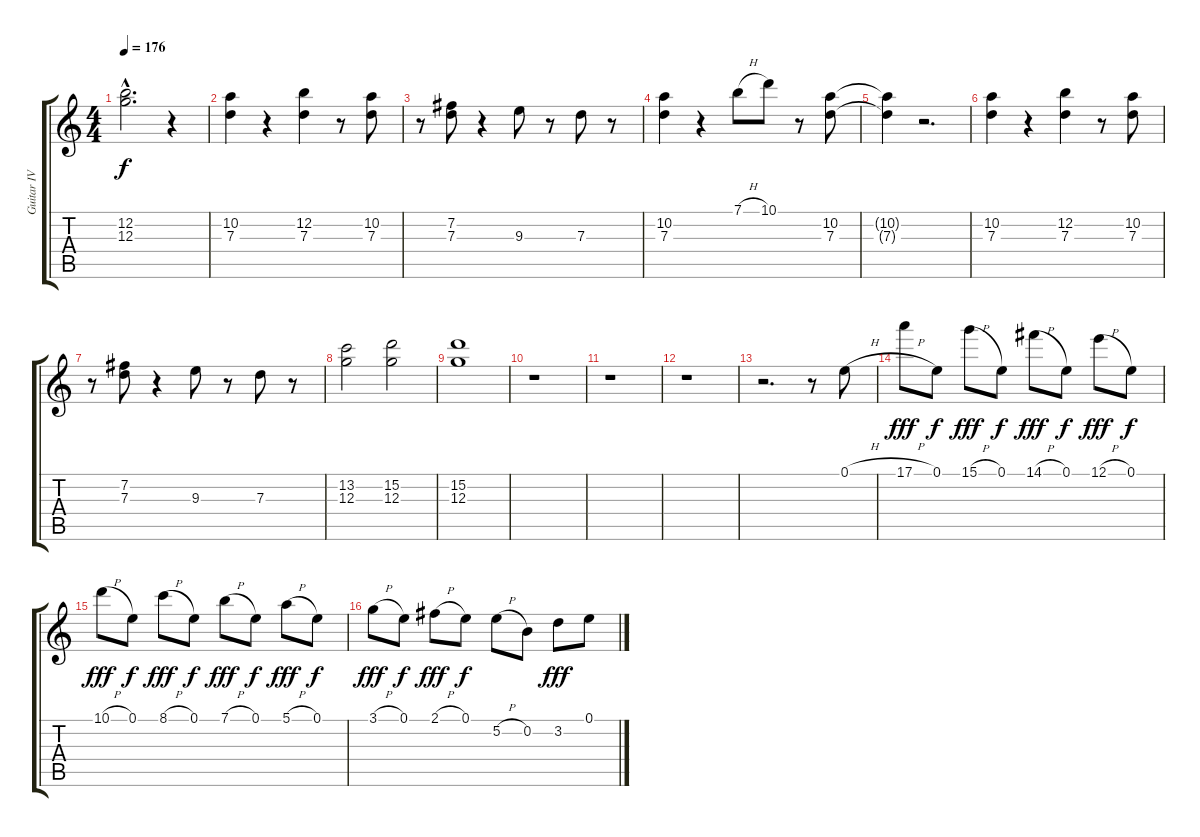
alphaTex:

\track ("Guitar IV - Solo" "Guitar IV ") {instrument overdrivenguitar}
\staff {score tabs}
\tuning (E4 B3 G3 D3 A2 E2) {hide}
\ts (4 4)
\tempo 176
\clef g2
\ks c
(12.2{hac} 12.3{hac}).2{d dy f} r.4 |
(10.2 7.3).4 r.4 (12.2 7.3).4 r.8 (10.2 7.3).8 |
r.8 (7.2 7.3).8 r.4 9.3.8 r.8 7.3.8 r.8 |
(10.2 7.3).4 r.4 7.1{h}.8 10.1.8 r.8 (10.2 7.3).8 |
(10.2{t} 7.3{t}).4 r.2{d} |
(10.2 7.3).4 r.4 (12.2 7.3).4 r.8 (10.2 7.3).8 |
r.8 (7.2 7.3).8 r.4 9.3.8 r.8 7.3.8 r.8 |
(13.2 12.3).2 (15.2 12.3).2 |
(15.2 12.3).1 |
r.1 |
r.1 |
r.1 |
r.2{d} r.8 0.1{h}.8 |
17.1{h}.8{dy fff} 0.1.8{dy f} 15.1{h}.8{dy fff} 0.1.8{dy f} 14.1{h}.8{dy fff} 0.1.8{dy f} 12.1{h}.8{dy fff} 0.1.8{dy f} |
10.1{h}.8{dy fff} 0.1.8{dy f} 8.1{h}.8{dy fff} 0.1.8{dy f} 7.1{h}.8{dy fff} 0.1.8{dy f} 5.1{h}.8{dy fff} 0.1.8{dy f} |
3.1{h}.8{dy fff} 0.1.8{dy f} 2.1{h}.8{dy fff} 0.1.8{dy f} 5.2{h}.8 0.2.8 3.2.8{dy fff} 0.1.8
